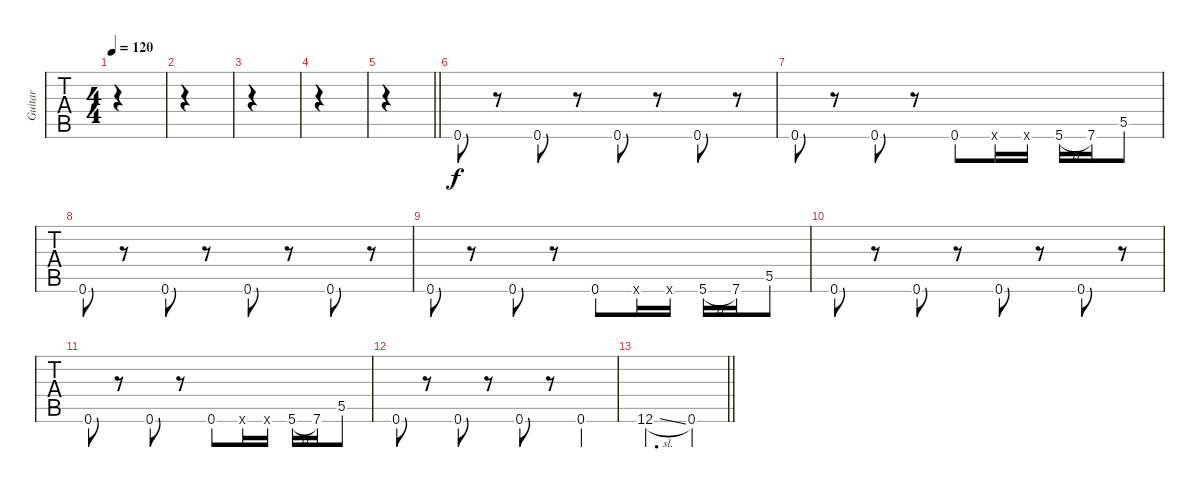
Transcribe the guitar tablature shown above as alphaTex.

\track ("Guitar" "Guitar") {instrument overdrivenguitar}
\staff {tabs}
\tuning (E4 B3 G3 D3 A2 E2) {hide}
\ts (4 4)
\tempo 120
\clef g2
\ks c
|
|
|
|
\barLineRight lightlight
|
0.6.8 r.8 0.6.8 r.8 0.6.8 r.8 0.6.8 r.8 |
0.6.8 r.8 0.6.8 r.8 0.6.8 0.6{x}.16 0.6{x}.16 5.6{h}.16 7.6.16 5.5.8 |
0.6.8 r.8 0.6.8 r.8 0.6.8 r.8 0.6.8 r.8 |
0.6.8 r.8 0.6.8 r.8 0.6.8 0.6{x}.16 0.6{x}.16 5.6{h}.16 7.6.16 5.5.8 |
0.6.8 r.8 0.6.8 r.8 0.6.8 r.8 0.6.8 r.8 |
0.6.8 r.8 0.6.8 r.8 0.6.8 0.6{x}.16 0.6{x}.16 5.6{h}.16 7.6.16 5.5.8 |
0.6.8 r.8 0.6.8 r.8 0.6.8 r.8 0.6.4 |
\barLineRight lightlight
12.6{sl}.2{d} 0.6.4
